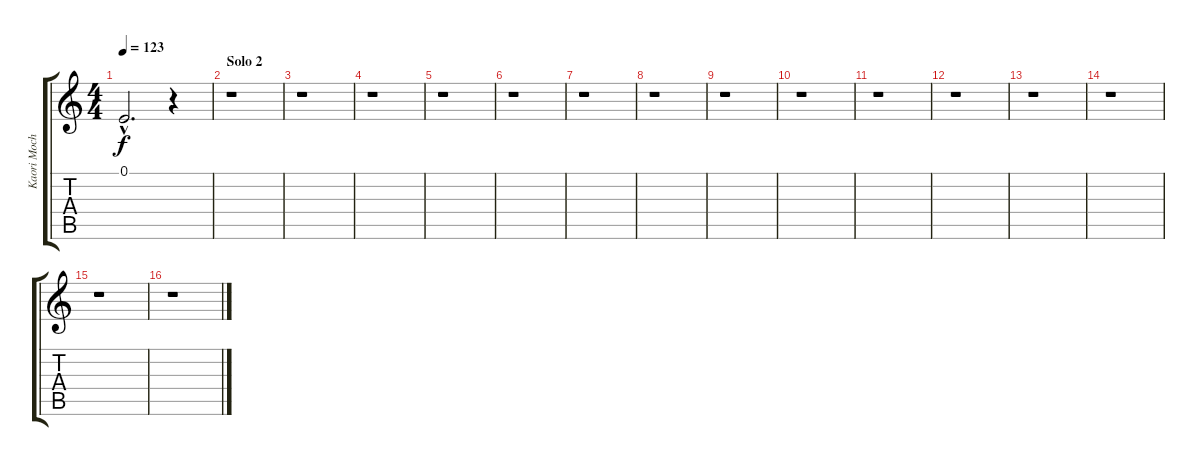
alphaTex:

\track ("Kaori Mochida (Vocal)" "Kaori Moch") {instrument clarinet}
\staff {score tabs}
\tuning (E4 B3 G3 D3 A2 E2) {hide}
\ts (4 4)
\tempo 123
\clef g2
\ks c
0.1{hac}.2{d dy f} r.4 |
\section ("" "Solo 2")
r.1 |
r.1 |
r.1 |
r.1 |
r.1 |
r.1 |
r.1 |
r.1 |
r.1 |
r.1 |
r.1 |
r.1 |
r.1 |
r.1 |
r.1
